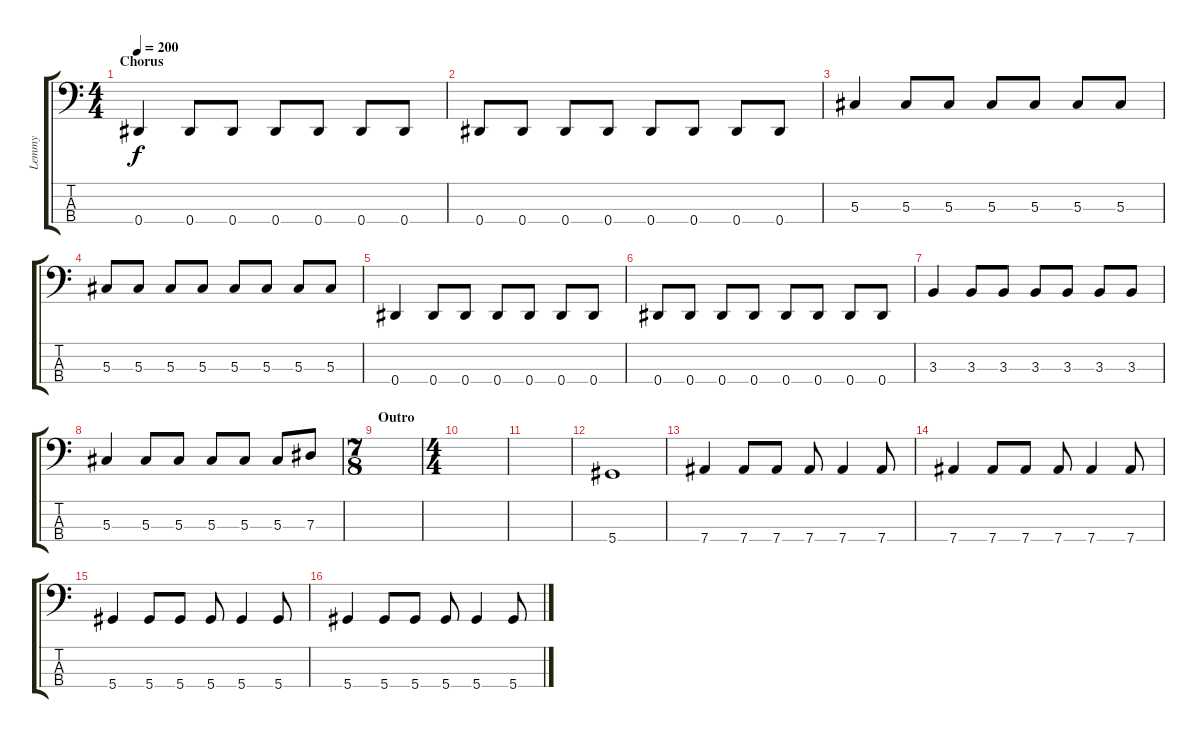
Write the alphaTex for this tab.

\track ("Lemmy" "Lemmy") {instrument distortionguitar}
\staff {score tabs}
\tuning (Gb2 Db2 Ab1 Eb1) {hide}
\ts (4 4)
\section ("" "Chorus")
\tempo 200
\clef f4
\ks c
0.4.4{dy f} 0.4.8 0.4.8 0.4.8 0.4.8 0.4.8 0.4.8 |
0.4.8 0.4.8 0.4.8 0.4.8 0.4.8 0.4.8 0.4.8 0.4.8 |
5.3.4 5.3.8 5.3.8 5.3.8 5.3.8 5.3.8 5.3.8 |
5.3.8 5.3.8 5.3.8 5.3.8 5.3.8 5.3.8 5.3.8 5.3.8 |
0.4.4 0.4.8 0.4.8 0.4.8 0.4.8 0.4.8 0.4.8 |
0.4.8 0.4.8 0.4.8 0.4.8 0.4.8 0.4.8 0.4.8 0.4.8 |
3.3.4 3.3.8 3.3.8 3.3.8 3.3.8 3.3.8 3.3.8 |
5.3.4 5.3.8 5.3.8 5.3.8 5.3.8 5.3.8 7.3.8 |
\ts (7 8)
\section ("" "Outro")
|
\ts (4 4)
|
|
5.4.1 |
7.4.4 7.4.8 7.4.8 7.4.8 7.4.4 7.4.8 |
7.4.4 7.4.8 7.4.8 7.4.8 7.4.4 7.4.8 |
5.4.4 5.4.8 5.4.8 5.4.8 5.4.4 5.4.8 |
5.4.4 5.4.8 5.4.8 5.4.8 5.4.4 5.4.8
